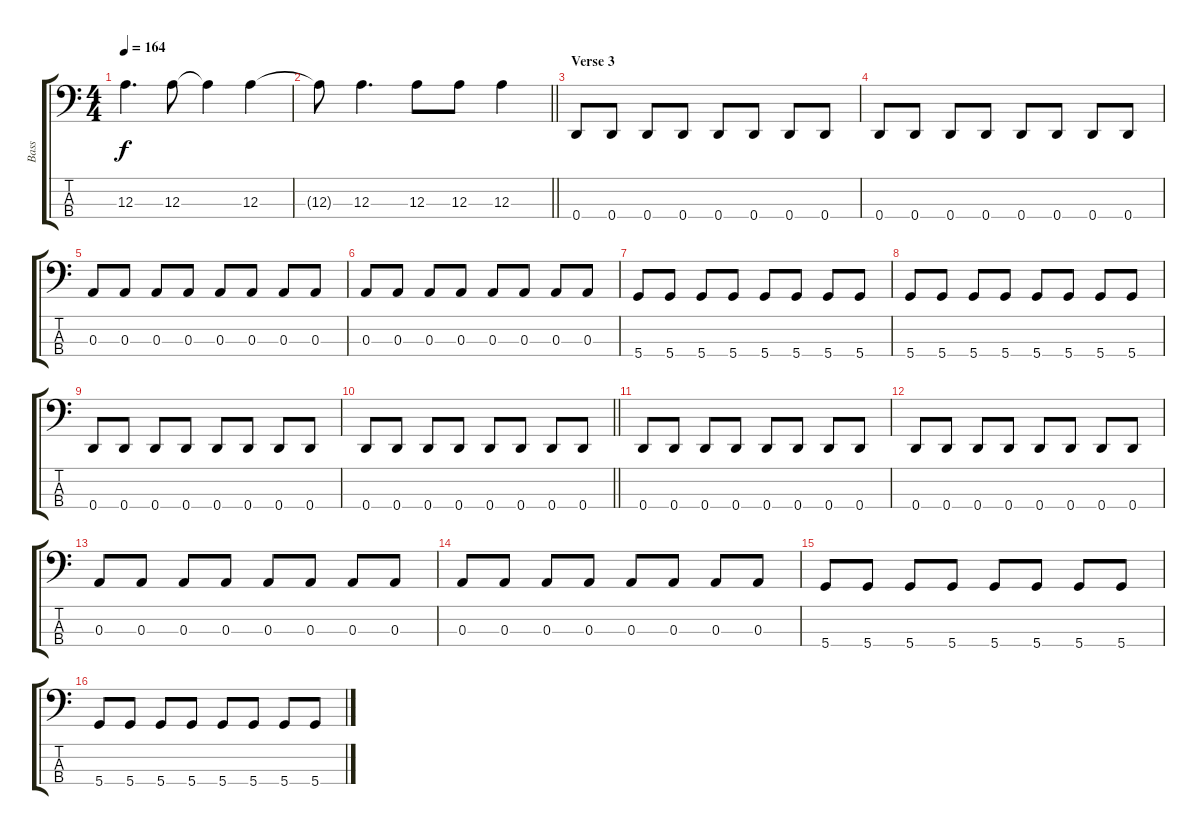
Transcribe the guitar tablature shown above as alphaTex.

\track ("Bass" "Bass") {instrument electricbassfinger}
\staff {score tabs}
\tuning (G2 D2 A1 D1) {hide}
\ts (4 4)
\tempo 164
\clef f4
\ks c
12.3.4{d dy f} 12.3.8 12.3{t}.4 12.3.4 |
\barLineRight lightlight
12.3{t}.8 12.3.4{d} 12.3.8 12.3.8 12.3.4 |
\section ("" "Verse 3")
0.4.8 0.4.8 0.4.8 0.4.8 0.4.8 0.4.8 0.4.8 0.4.8 |
0.4.8 0.4.8 0.4.8 0.4.8 0.4.8 0.4.8 0.4.8 0.4.8 |
0.3.8 0.3.8 0.3.8 0.3.8 0.3.8 0.3.8 0.3.8 0.3.8 |
0.3.8 0.3.8 0.3.8 0.3.8 0.3.8 0.3.8 0.3.8 0.3.8 |
5.4.8 5.4.8 5.4.8 5.4.8 5.4.8 5.4.8 5.4.8 5.4.8 |
5.4.8 5.4.8 5.4.8 5.4.8 5.4.8 5.4.8 5.4.8 5.4.8 |
0.4.8 0.4.8 0.4.8 0.4.8 0.4.8 0.4.8 0.4.8 0.4.8 |
\barLineRight lightlight
0.4.8 0.4.8 0.4.8 0.4.8 0.4.8 0.4.8 0.4.8 0.4.8 |
0.4.8 0.4.8 0.4.8 0.4.8 0.4.8 0.4.8 0.4.8 0.4.8 |
0.4.8 0.4.8 0.4.8 0.4.8 0.4.8 0.4.8 0.4.8 0.4.8 |
0.3.8 0.3.8 0.3.8 0.3.8 0.3.8 0.3.8 0.3.8 0.3.8 |
0.3.8 0.3.8 0.3.8 0.3.8 0.3.8 0.3.8 0.3.8 0.3.8 |
5.4.8 5.4.8 5.4.8 5.4.8 5.4.8 5.4.8 5.4.8 5.4.8 |
5.4.8 5.4.8 5.4.8 5.4.8 5.4.8 5.4.8 5.4.8 5.4.8
